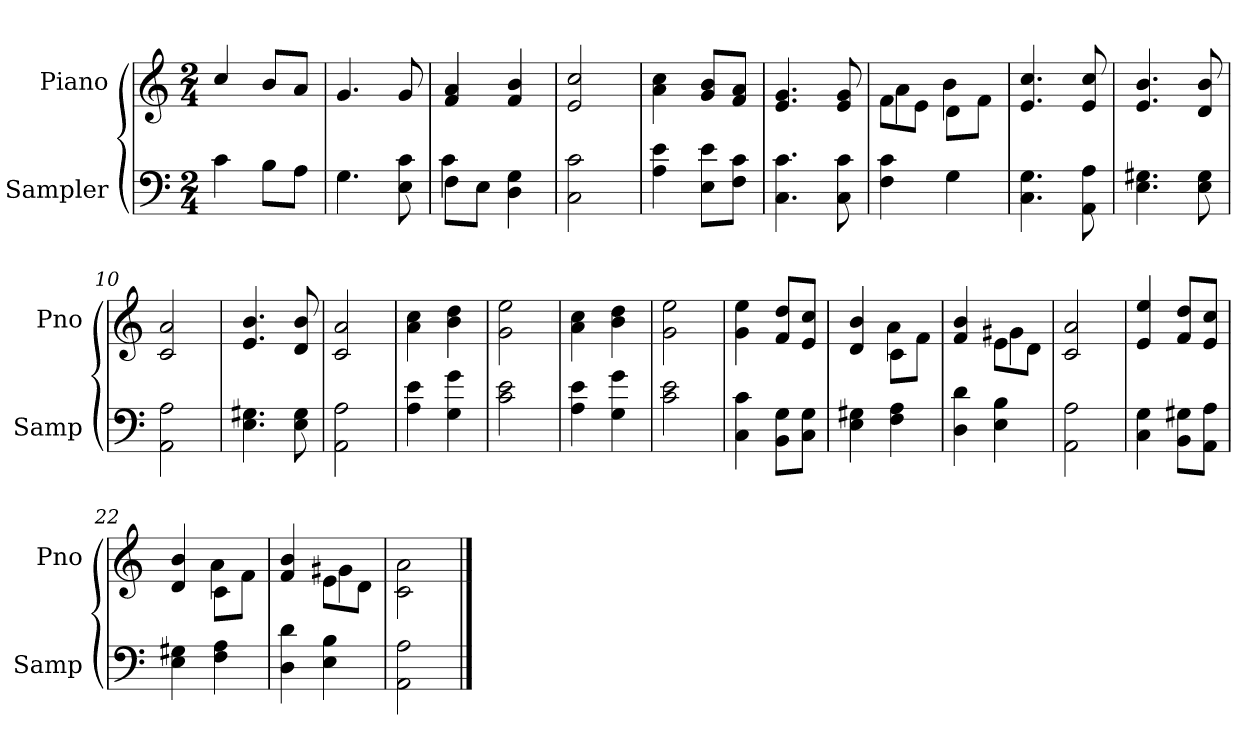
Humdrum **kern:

**kern	**kern
*part2	*part1
*staff2	*staff1
*I"Sampler	*I"Piano
*I'Samp	*I'Pno
*clefF4	*clefG2
*M2/4	*M2/4
=1	=1
4c\	4cc/
8B\L	8b/L
8A\J	8a/J
=2	=2
4.G\	4.g/
8E\ 8c\	8g/
=3	=3
*^	*
8F\L	4c	4f/ 4a/
8E\J	.	.
4D\ 4G\	4ryy	4f/ 4b/
*v	*v	*
=4	=4
2C\ 2c\	2e/ 2cc/
=5	=5
4A\ 4e\	4a\ 4cc\
8E\ 8e\L	8g/ 8b/L
8F\ 8c\J	8f/ 8a/J
=6	=6
4.C\ 4.c\	4.e/ 4.g/
8C\ 8c\	8e/ 8g/
=7	=7
*	*^
4F\ 4c\	8f\L	4a
.	8e\J	.
4G\	8d\L	4b
.	8f\J	.
*	*v	*v
=8	=8
4.C\ 4.G\	4.e/ 4.cc/
8AA\ 8A\	8e/ 8cc/
=9	=9
4.E\ 4.G#X\	4.e/ 4.b/
8E\ 8G#\	8d/ 8b/
=10	=10
2AA\ 2A\	2c/ 2a/
=11	=11
4.E\ 4.G#X\	4.e/ 4.b/
8E\ 8G#\	8d/ 8b/
=12	=12
2AA\ 2A\	2c/ 2a/
=13	=13
4A\ 4e\	4a\ 4cc\
4G\ 4g\	4b\ 4dd\
=14	=14
2c\ 2e\	2g\ 2ee\
=15	=15
4A\ 4e\	4a\ 4cc\
4G\ 4g\	4b\ 4dd\
=16	=16
2c\ 2e\	2g 2ee
=17	=17
4C\ 4c\	4g 4ee
8BB\ 8G\L	8f/ 8dd/L
8C\ 8G\J	8e/ 8cc/J
=18	=18
*	*^
4E\ 4G#X\	4d 4b	4ryy
4F\ 4A\	8c\L	4a
.	8f\J	.
=19	=19	=19
4D\ 4d\	4f/ 4b/	4ryy
4E\ 4B\	8e\L	4g#X
.	8d\J	.
*	*v	*v
=20	=20
2AA\ 2A\	2c/ 2a/
=21	=21
4C\ 4G\	4e/ 4ee/
8BB\ 8G#X\L	8f/ 8dd/L
8AA\ 8A\J	8e/ 8cc/J
=22	=22
*	*^
4E\ 4G#X\	4d/ 4b/	4ryy
4F\ 4A\	8c\L	4a
.	8f\J	.
=23	=23	=23
4D\ 4d\	4f/ 4b/	4ryy
4E\ 4B\	8e\L	4g#X
.	8d\J	.
*	*v	*v
=24	=24
2AA\ 2A\	2c\ 2a\
==	==
*-	*-
